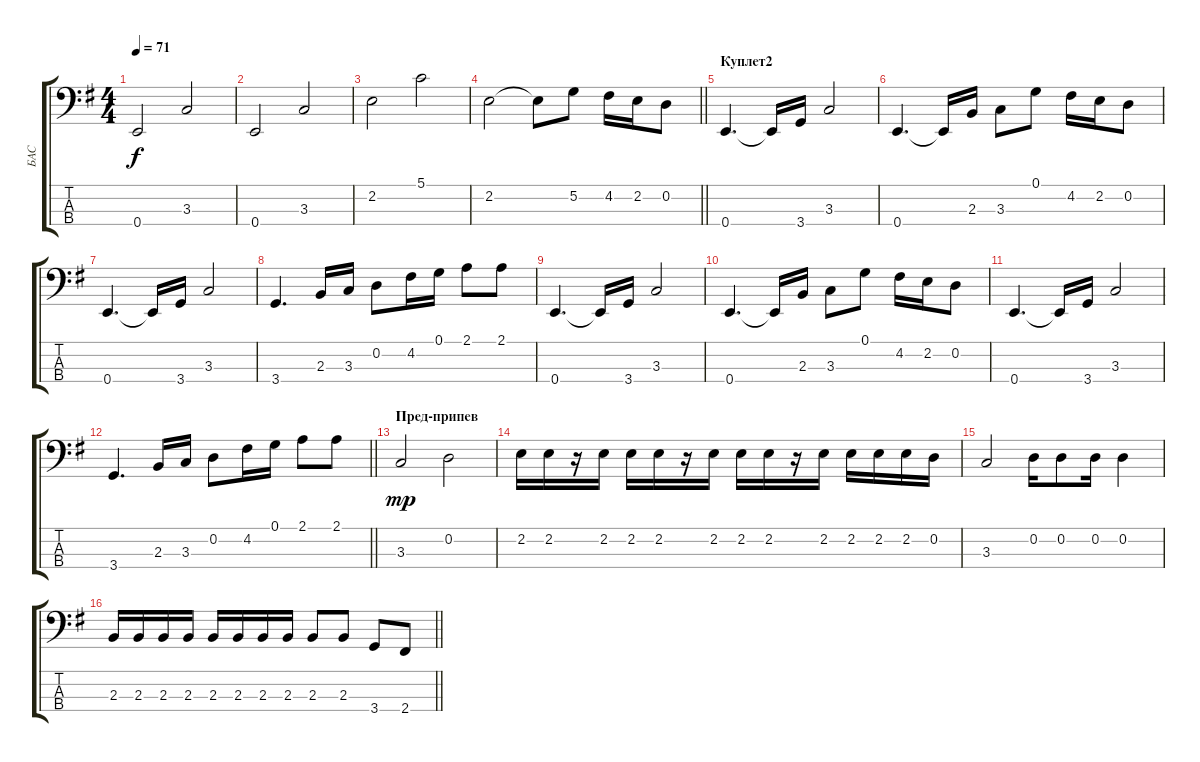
\track ("БАС" "БАС") {instrument electricbassfinger}
\staff {score tabs}
\tuning (G2 D2 A1 E1) {hide}
\ts (4 4)
\tempo 71
\clef f4
\ks eminor
0.4.2{dy f} 3.3.2 |
0.4.2 3.3.2 |
2.2.2 5.1.2 |
\barLineRight lightlight
2.2.2 2.2{t}.8 5.2.8 4.2.16 2.2.16 0.2.8 |
\section ("" "Куплет2")
0.4.4{d} 0.4{t}.16 3.4.16 3.3.2 |
0.4.4{d} 0.4{t}.16 2.3.16 3.3.8 0.1.8 4.2.16 2.2.16 0.2.8 |
0.4.4{d} 0.4{t}.16 3.4.16 3.3.2 |
3.4.4{d} 2.3.16 3.3.16 0.2.8 4.2.16 0.1.16 2.1.8 2.1.8 |
0.4.4{d} 0.4{t}.16 3.4.16 3.3.2 |
0.4.4{d} 0.4{t}.16 2.3.16 3.3.8 0.1.8 4.2.16 2.2.16 0.2.8 |
0.4.4{d} 0.4{t}.16 3.4.16 3.3.2 |
\barLineRight lightlight
3.4.4{d} 2.3.16 3.3.16 0.2.8 4.2.16 0.1.16 2.1.8 2.1.8 |
\section ("" "Пред-припев")
3.3.2{dy mp} 0.2.2 |
2.2.16 2.2.16 r.16 2.2.16 2.2.16 2.2.16 r.16 2.2.16 2.2.16 2.2.16 r.16 2.2.16 2.2.16 2.2.16 2.2.16 0.2.16 |
3.3.2 0.2.16 0.2.8 0.2.16 0.2.4 |
\barLineRight lightlight
2.3.16 2.3.16 2.3.16 2.3.16 2.3.16 2.3.16 2.3.16 2.3.16 2.3.8 2.3.8 3.4.8 2.4.8
